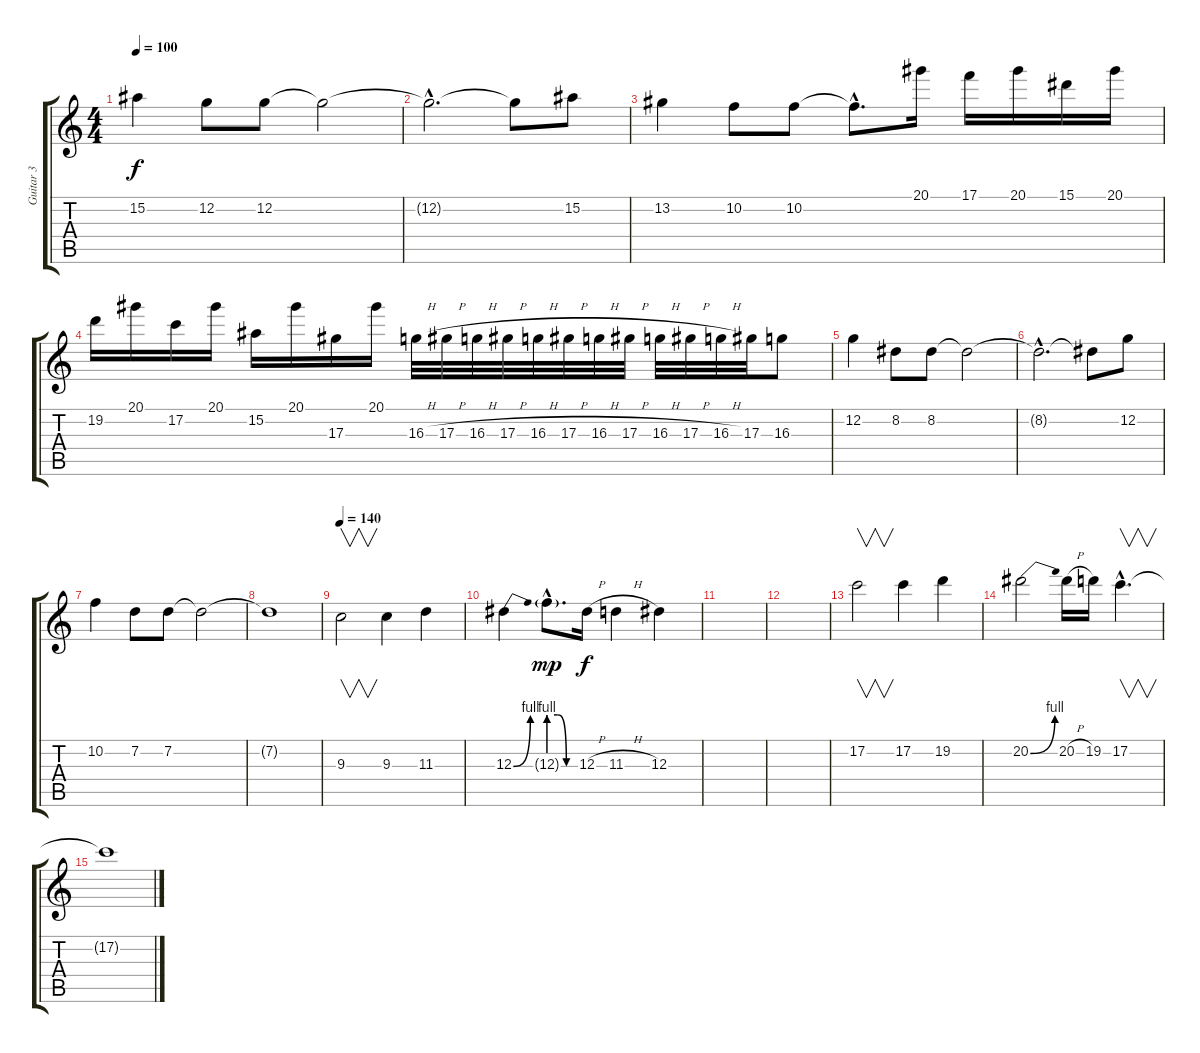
\track ("Guitar 3" "Guitar 3") {instrument overdrivenguitar}
\staff {score tabs}
\tuning (C4 G3 Eb3 Bb2 F2 C2) {hide}
\ts (4 4)
\tempo 100
\clef g2
\ks c
15.2.4{dy f} 12.2.8 12.2.8 12.2{t}.2 |
12.2{hac t}.2{d} 12.2{t}.8 15.2.8 |
13.2.4 10.2.8 10.2.8 10.2{hac t}.8{d} 20.1.16 17.1.16 20.1.16 15.1.16 20.1.16 |
19.2.16 20.1.16 17.2.16 20.1.16 15.2.16 20.1.16 17.3.16 20.1.16 16.3{h}.32 17.3{h}.32 16.3{h}.32 17.3{h}.32 16.3{h}.32 17.3{h}.32 16.3{h}.32 17.3{h}.32 16.3{h}.32 17.3{h}.32 16.3{h}.32 17.3.32 16.3.8 |
12.2.4 8.2.8 8.2.8 8.2{t}.2 |
8.2{hac t}.2{d} 8.2{t}.8 12.2.8 |
10.2.4 7.2.8 7.2.8 7.2{t}.2 |
7.2{t}.1 |
\tempo 140
9.3.2{v} 9.3.4 11.3.4 |
12.3{be (bend 0 0 60 4)}.4 12.3{be (custom 0 4 20 4 40 0 60 0) g hac}.8{d dy mp} 12.3{h}.16{dy f} 11.3{h}.4 12.3.4 |
|
|
17.2.2{v} 17.2.4 19.2.4 |
20.2{be (bend 0 0 60 4)}.2 20.2{h}.16 19.2.16 17.2{hac}.4{v d} |
17.2{t}.1
